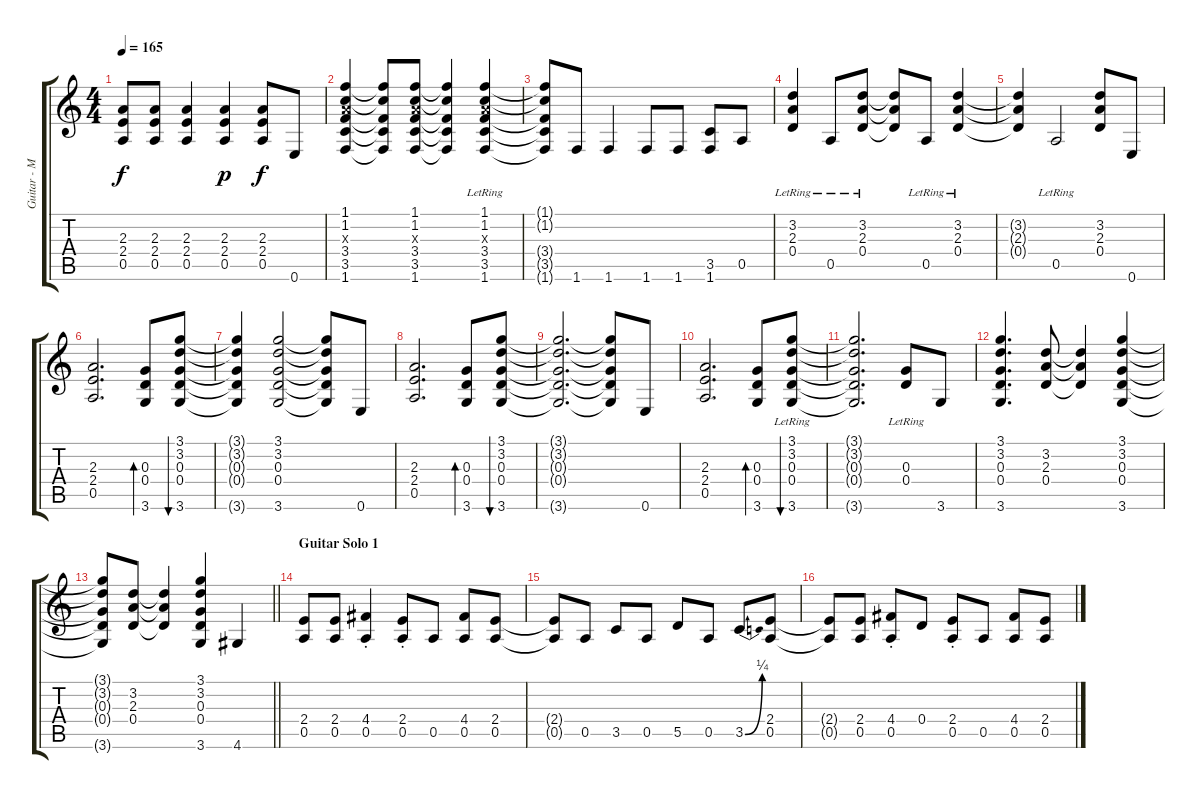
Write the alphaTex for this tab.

\track ("Guitar - Malcolm" "Guitar - M") {instrument overdrivenguitar}
\staff {score tabs}
\tuning (E4 B3 G3 D3 A2 E2) {hide}
\ts (4 4)
\tempo 165
\clef g2
\ks c
(2.3{t} 2.4{t} 0.5{t}).8{dy f} (2.3 2.4 0.5).8 (2.3 2.4 0.5).4 (2.3 2.4 0.5).4{dy p} (2.3 2.4 0.5).8{dy f} 0.6.8 |
(1.1 1.2 2.3{x} 3.4 3.5 1.6).4 (1.1{t} 1.2{t} 3.4{t} 3.5{t} 1.6{t}).8 (1.1 1.2 2.3{x} 3.4 3.5 1.6).8 (1.1{t} 1.2{t} 3.4{t} 3.5{t} 1.6{t}).4 (1.1{lr} 1.2{lr} 2.3{x} 3.4{lr} 3.5{lr} 1.6{lr}).4 |
(1.1{t} 1.2{t} 3.4{t} 3.5{t} 1.6{t}).8 1.6.8 1.6.4 1.6.8 1.6.8 (3.5 1.6).8 0.5.8 |
(3.2{lr} 2.3{lr} 0.4{lr}).4 0.5{lr}.8 (3.2{lr} 2.3{lr} 0.4{lr}).8 (3.2{t} 2.3{t} 0.4{t}).8 0.5{lr}.8 (3.2{lr} 2.3{lr} 0.4{lr}).4 |
(3.2{t} 2.3{t} 0.4{t}).4 0.5{lr}.2 (3.2 2.3 0.4).8 0.6.8 |
(2.3 2.4 0.5).2{d} (0.3 0.4 3.6).8{bd 60} (3.1 3.2 0.3 0.4 3.6).8{bu 60} |
(3.1{t} 3.2{t} 0.3{t} 0.4{t} 3.6{t}).4 (3.1 3.2 0.3 0.4 3.6).2 (3.1{t} 3.2{t} 0.3{t} 0.4{t} 3.6{t}).8 0.6.8 |
(2.3 2.4 0.5).2{d} (0.3 0.4 3.6).8{bd 60} (3.1 3.2 0.3 0.4 3.6).8{bu 60} |
(3.1{t} 3.2{t} 0.3{t} 0.4{t} 3.6{t}).2{d} (3.1{t} 3.2{t} 0.3{t} 0.4{t} 3.6{t}).8 0.6.8 |
(2.3 2.4 0.5).2{d} (0.3 0.4 3.6).8{bd 60} (3.1{lr} 3.2{lr} 0.3{lr} 0.4{lr} 3.6{lr}).8{bu 60} |
(3.1{t} 3.2{t} 0.3{t} 0.4{t} 3.6{t}).2{d} (0.3{lr} 0.4{lr}).8 3.6.8 |
(3.1 3.2 0.3 0.4 3.6).4{d} (3.2 2.3 0.4).8 (3.2{t} 2.3{t} 0.4{t}).4 (3.1 3.2 0.3 0.4 3.6).4 |
\barLineRight lightlight
(3.1{t} 3.2{t} 0.3{t} 0.4{t} 3.6{t}).8 (3.2 2.3 0.4).8 (3.2{t} 2.3{t} 0.4{t}).4 (3.1 3.2 0.3 0.4 3.6).4 4.6.4 |
\section ("" "Guitar Solo 1")
(2.4 0.5).8 (2.4 0.5).8 (4.4{st} 0.5{st}).4 (2.4{st} 0.5).8 0.5.8 (4.4 0.5).8 (2.4 0.5).8 |
(2.4{t} 0.5{t}).8 0.5.8 3.5.8 0.5.8 5.5.8 0.5.8 3.5{be (bend 0 0 60 1)}.8 (2.4 0.5).8 |
(2.4{t} 0.5{t}).8 (2.4 0.5).8 (4.4{st} 0.5).8 0.4.8 (2.4{st} 0.5).8 0.5.8 (4.4 0.5).8 (2.4 0.5).8
